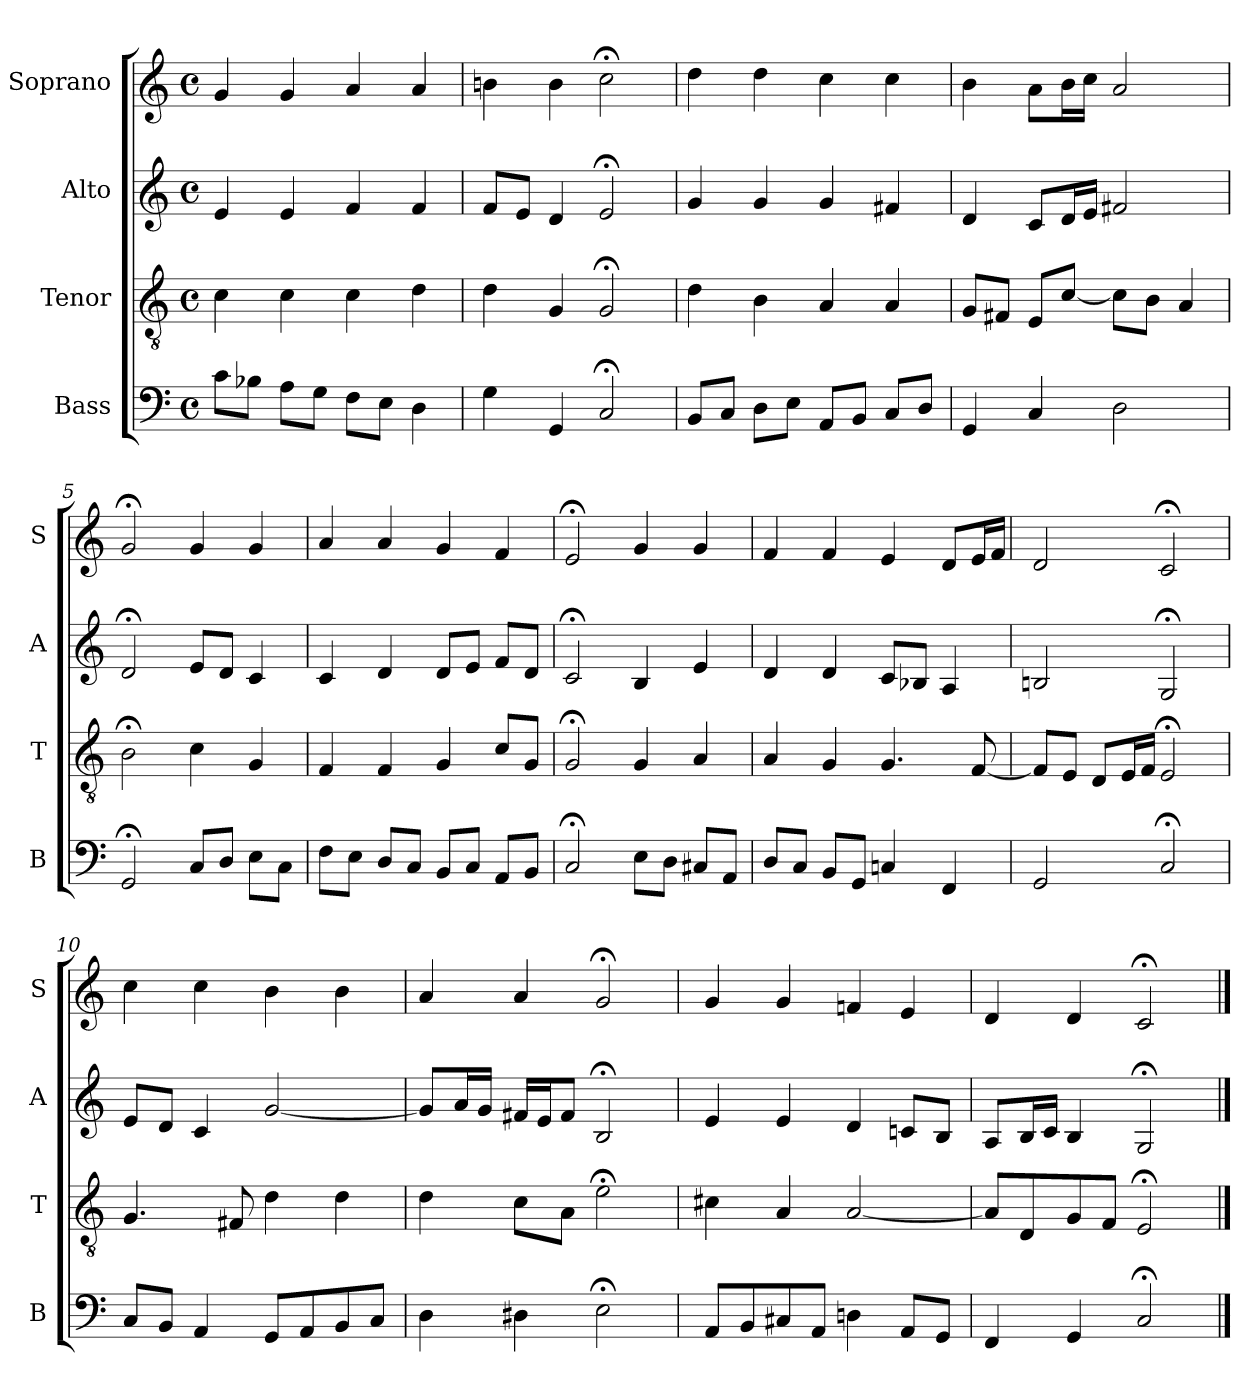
**kern	**kern	**kern	**kern
*part4	*part3	*part2	*part1
*staff4	*staff3	*staff2	*staff1
*I"Bass	*I"Tenor	*I"Alto	*I"Soprano
*I'B	*I'T	*I'A	*I'S
*clefF4	*clefGv2	*clefG2	*clefG2
*k[]	*k[]	*k[]	*k[]
*C:	*C:	*C:	*C:
*M4/4	*M4/4	*M4/4	*M4/4
*met(c)	*met(c)	*met(c)	*met(c)
*MM100	*MM100	*MM100	*MM100
=1	=1	=1	=1
8cL	4c	4e	4g
8B-XJ	.	.	.
8AL	4c	4e	4g
8GJ	.	.	.
8FL	4c	4f	4a
8EJ	.	.	.
4D	4d	4f	4a
=2	=2	=2	=2
4G	4d	8fL	4bn
.	.	8eJ	.
4GG	4G	4d	4b
2C;<	2G;<	2e;<	2cc;<
=3	=3	=3	=3
8BBL	4d	4g	4dd
8CJ	.	.	.
8DL	4B	4g	4dd
8EJ	.	.	.
8AAL	4A	4g	4cc
8BBJ	.	.	.
8CL	4A	4f#X	4cc
8DJ	.	.	.
=4	=4	=4	=4
4GG	8GL	4d	4b
.	8F#XJ	.	.
4C	8EL	8cL	8aL
.	[8cJ	16dL	16bL
.	.	16eJJ	16ccJJ
2D	8cL]	2f#X	2a
.	8BJ	.	.
.	4A	.	.
=5	=5	=5	=5
2GG;<	2B;<	2d;<	2g;<
8CL	4c	8eL	4g
8DJ	.	8dJ	.
8EL	4G	4c	4g
8CJ	.	.	.
=6	=6	=6	=6
8FL	4F	4c	4a
8EJ	.	.	.
8DL	4F	4d	4a
8CJ	.	.	.
8BBL	4G	8dL	4g
8CJ	.	8eJ	.
8AAL	8cL	8fL	4f
8BBJ	8GJ	8dJ	.
=7	=7	=7	=7
2C;<	2G;<	2c;<	2e;<
8EL	4G	4B	4g
8DJ	.	.	.
8C#XL	4A	4e	4g
8AAJ	.	.	.
=8	=8	=8	=8
8DL	4A	4d	4f
8CJ	.	.	.
8BBL	4G	4d	4f
8GGJ	.	.	.
4Cn	4.G	8cL	4e
.	.	8B-XJ	.
4FF	.	4A	8dL
.	[8F	.	16eL
.	.	.	16fJJ
=9	=9	=9	=9
2GG	8FL]	2Bn	2d
.	8EJ	.	.
.	8DL	.	.
.	16EL	.	.
.	16FJJ	.	.
2C;<	2E;<	2G;<	2c;<
=10	=10	=10	=10
8CL	4.G	8eL	4cc
8BBJ	.	8dJ	.
4AA	.	4c	4cc
.	8F#X	.	.
8GGL	4d	[2g	4b
8AA	.	.	.
8BB	4d	.	4b
8CJ	.	.	.
=11	=11	=11	=11
4D	4d	8gL]	4a
.	.	16aL	.
.	.	16gJJ	.
4D#X	8cL	16f#XLL	4a
.	.	16eJ	.
.	8AJ	8f#J	.
2E;<	2e;<	2B;<	2g;<
=12	=12	=12	=12
8AAL	4c#X	4e	4g
8BB	.	.	.
8C#X	4A	4e	4g
8AAJ	.	.	.
4Dn	[2A	4d	4fn
8AAL	.	8cnL	4e
8GGJ	.	8BJ	.
=13	=13	=13	=13
4FF	8AL]	8AL	4d
.	8D	16BL	.
.	.	16cJJ	.
4GG	8G	4B	4d
.	8FJ	.	.
2C;<	2E;<	2G;<	2c;<
==	==	==	==
*-	*-	*-	*-
